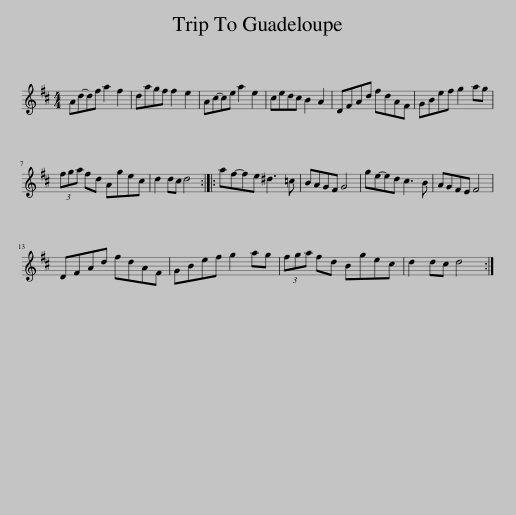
X:1
L:1/8
M:4/4
I:linebreak $
K:D
V:1 treble
V:1
 Ad-df a2 f2 | dagf f2 e2 | Ac-ce a2 e2 | cedc B2 A2 | DFAd fdAF | %5
 GBef g2 ag |$ (3fga fd Agec | d2 dc d4 :: af-fe ^d3 =c | BAGF G4 | %10
 ge-ed c3 B | AGFE F4 |$ DFAd fdAF | GBef g2 ag | (3fga fd Bgec | %15
 d2 dc d4 :| %16
